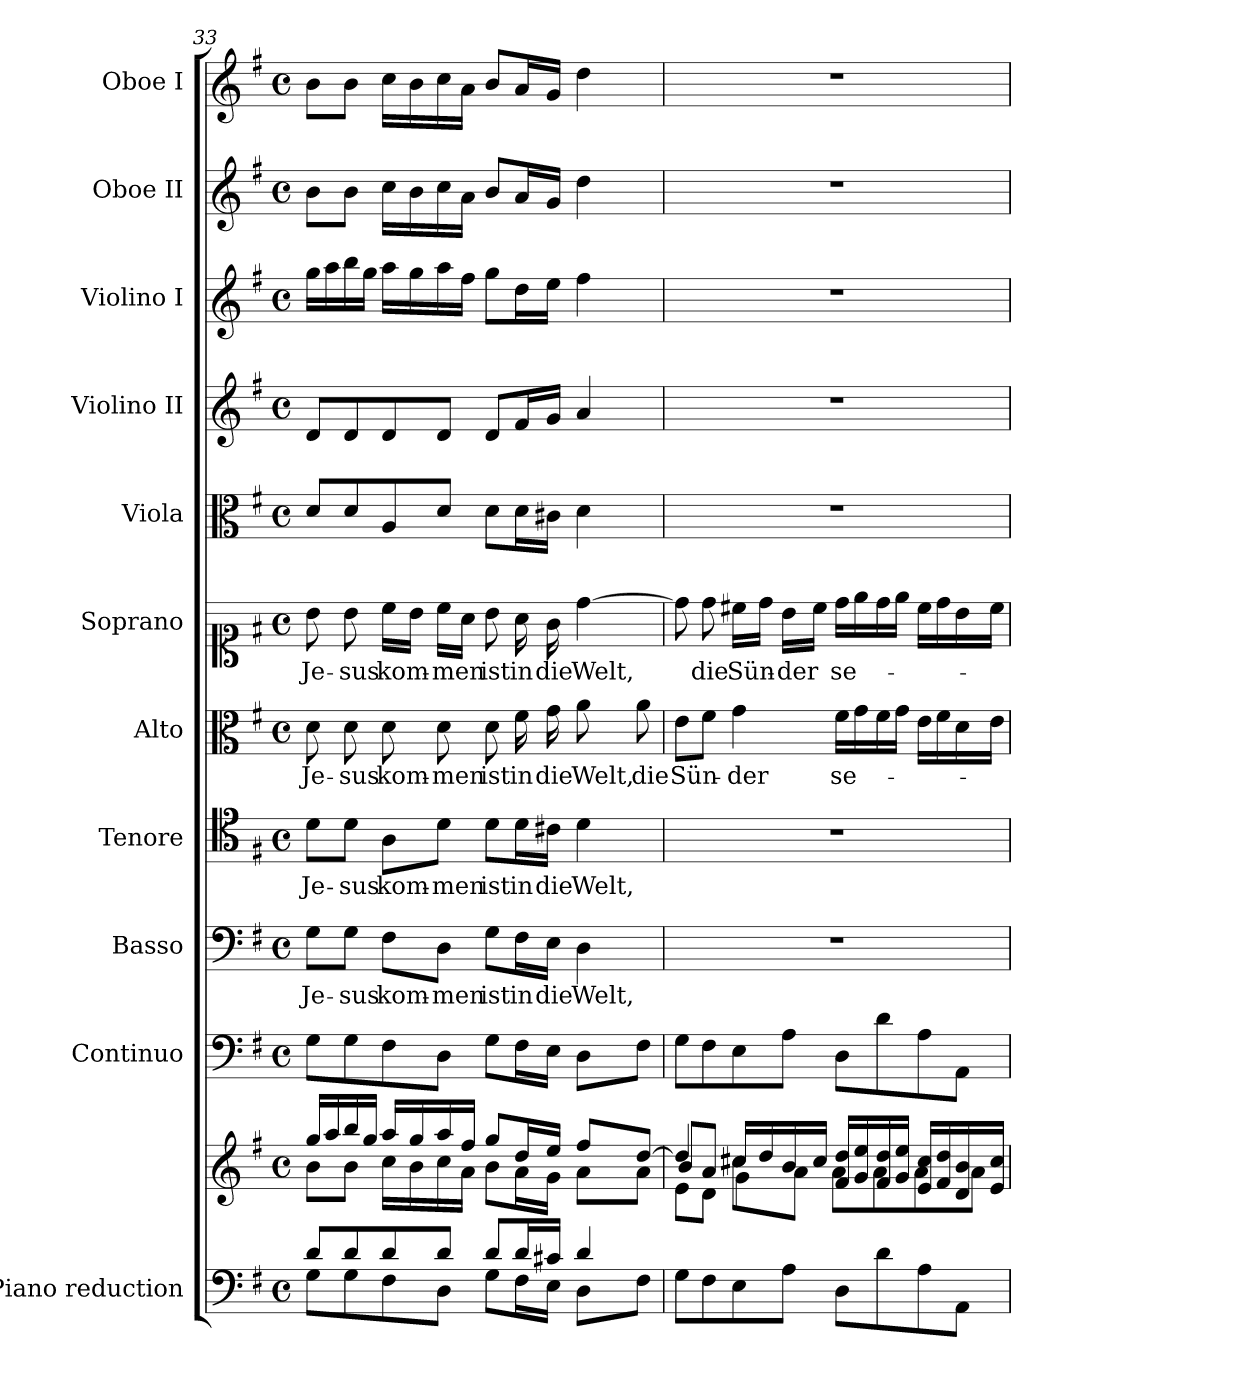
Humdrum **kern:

**kern	**kern	**kern	**kern	**text	**kern	**text	**kern	**text	**kern	**text	**kern	**kern	**kern	**kern	**kern
*part11	*part11	*part10	*part9	*part9	*part8	*part8	*part7	*part7	*part6	*part6	*part5	*part4	*part3	*part2	*part1
*staff12	*staff11	*staff10	*staff9	*staff9	*staff8	*staff8	*staff7	*staff7	*staff6	*staff6	*staff5	*staff4	*staff3	*staff2	*staff1
*I"Piano reduction	*	*I"Continuo	*I"Basso	*	*I"Tenore	*	*I"Alto	*	*I"Soprano	*	*I"Viola	*I"Violino II	*I"Violino I	*I"Oboe II	*I"Oboe I
*I'Pno	*	*	*	*	*	*	*	*	*	*	*	*	*	*I'Ob	*I'Ob
!!LO:PB:g=z
*clefF4	*clefG2	*clefF4	*clefF4	*	*clefC4	*	*clefC3	*	*clefC1	*	*clefC3	*clefG2	*clefG2	*clefG2	*clefG2
*k[f#]	*k[f#]	*k[f#]	*k[f#]	*	*k[f#]	*	*k[f#]	*	*k[f#]	*	*k[f#]	*k[f#]	*k[f#]	*k[f#]	*k[f#]
*M4/4	*M4/4	*M4/4	*M4/4	*	*M4/4	*	*M4/4	*	*M4/4	*	*M4/4	*M4/4	*M4/4	*M4/4	*M4/4
*met(c)	*met(c)	*met(c)	*met(c)	*	*met(c)	*	*met(c)	*	*met(c)	*	*met(c)	*met(c)	*met(c)	*met(c)	*met(c)
=33	=33	=33	=33	=33	=33	=33	=33	=33	=33	=33	=33	=33	=33	=33	=33
*^	*^	*	*	*	*	*	*	*	*	*	*	*	*	*	*
!	!	!	!	!	!	!LO:LY:b	!	!LO:LY:b	!	!LO:LY:b	!	!LO:LY:b	!	!	!	!	!
8d/L	8G\L	16gg/LL	8b\L	8G\L	8G\L	Je-	8d\L	Je-	8d\	Je-	8b\	Je-	8d/L	8d/L	16gg\LL	8b\L	8b\L
.	.	16aa/	.	.	.	.	.	.	.	.	.	.	.	.	16aa\	.	.
!	!	!	!	!	!	!LO:LY:b	!	!LO:LY:b	!	!LO:LY:b	!	!LO:LY:b	!	!	!	!	!
8d/	8G\	16bb/	8b\J	8G\	8G\J	-sus	8d\J	-sus	8d\	-sus	8b\	-sus	8d/	8d/	16bb\	8b\J	8b\J
.	.	16gg/JJ	.	.	.	.	.	.	.	.	.	.	.	.	16gg\JJ	.	.
!	!	!	!	!	!	!LO:LY:b	!	!LO:LY:b	!	!LO:LY:b	!	!LO:LY:b	!	!	!	!	!
8d/	8F#\	16aa/LL	16cc\LL	8F#\	8F#\L	kom-	8A\L	kom-	8d\	kom-	16cc\LL	kom-	8A/	8d/	16aa\LL	16cc\LL	16cc\LL
.	.	16gg/	16b\	.	.	.	.	.	.	.	16b\JJ	.	.	.	16gg\	16b\	16b\
!	!	!	!	!	!	!LO:LY:b	!	!LO:LY:b	!	!LO:LY:b	!	!LO:LY:b	!	!	!	!	!
8d/J	8D\J	16aa/	16cc\	8D\J	8D\J	-men	8d\J	-men	8d\	-men	16cc\LL	-men	8d/J	8d/J	16aa\	16cc\	16cc\
.	.	16ff#/JJ	16a\JJ	.	.	.	.	.	.	.	16a\JJ	.	.	.	16ff#\JJ	16a\JJ	16a\JJ
!	!	!	!	!	!	!LO:LY:b	!	!LO:LY:b	!	!LO:LY:b	!	!LO:LY:b	!	!	!	!	!
8d/L	8G\L	8gg/L	8b\L	8G\L	8G\L	ist	8d\L	ist	8d\	ist	8b\	ist	8d\L	8d/L	8gg\L	8b/L	8b/L
!	!	!	!	!	!	!LO:LY:b	!	!LO:LY:b	!	!LO:LY:b	!	!LO:LY:b	!	!	!	!	!
16d/L	16F#\L	16dd/L	16a\L	16F#\L	16F#\L	in	16d\L	in	16f#\	in	16a\	in	16d\L	16f#/L	16dd\L	16a/L	16a/L
!	!	!	!	!	!	!LO:LY:b	!	!LO:LY:b	!	!LO:LY:b	!	!LO:LY:b	!	!	!	!	!
16c#X/JJ	16E\JJ	16ee/JJ	16g\JJ	16E\JJ	16E\JJ	die	16c#X\JJ	die	16g\	die	16g\	die	16c#X\JJ	16g/JJ	16ee\JJ	16g/JJ	16g/JJ
!	!	!	!	!	!	!LO:LY:b	!	!LO:LY:b	!	!LO:LY:b	!	!LO:LY:b	!	!	!	!	!
4d/	8D\L	8ff#/L	8a\L	8D\L	4D\	Welt,	4d\	Welt,	8a\	Welt,	[4dd\	Welt,	4d\	4a/	4ff#\	4dd\	4dd\
!	!	!	!	!	!	!	!	!	!	!LO:LY:b	!	!	!	!	!	!	!
.	8F#\J	[8dd/J	8a\J	8F#\J	.	.	.	.	8a\	die	.	.	.	.	.	.	.
=34	=34	=34	=34	=34	=34	=34	=34	=34	=34	=34	=34	=34	=34	=34	=34	=34	=34
*	*	*	*^	*	*	*	*	*	*	*	*	*	*	*	*	*	*
!	!	!	!	!	!	!	!	!	!	!	!LO:LY:b	!	!	!	!	!	!	!
*v	*v	*	*	*	*	*	*	*	*	*	*	*	*	*	*	*	*	*
8G\L	4dd/]	8e\L	8b/L	8G\L	1r	.	1r	.	8e\L	Sün-	8dd\]	.	1r	1r	1r	1r	1r
!	!	!	!	!	!	!	!	!	!	!	!	!LO:LY:b	!	!	!	!	!
8F#\	.	8d\J	8a/J	8F#\	.	.	.	.	8f#\J	.	8dd\	die	.	.	.	.	.
!	!	!	!	!	!	!	!	!	!	!LO:LY:b	!	!LO:LY:b	!	!	!	!	!
8E\	16cc#X/LL	8cc#\L	4g\	8E\	.	.	.	.	4g\	-der	16cc#X\LL	Sün-	.	.	.	.	.
.	16dd/	.	.	.	.	.	.	.	.	.	16dd\JJ	.	.	.	.	.	.
!	!	!	!	!	!	!	!	!	!	!	!	!LO:LY:b	!	!	!	!	!
8A\J	16b/	8a\J	.	8A\J	.	.	.	.	.	.	16b\LL	-der	.	.	.	.	.
.	16cc#/JJ	.	.	.	.	.	.	.	.	.	16cc#\JJ	.	.	.	.	.	.
!	!	!	!	!	!	!	!	!	!	!LO:LY:b	!	!LO:LY:b	!	!	!	!	!
8D\L	16f#/ 16dd/LL	8a\L	2ryy	8D\L	.	.	.	.	16f#\LL	se-	16dd\LL	se-	.	.	.	.	.
.	16g/ 16ee/	.	.	.	.	.	.	.	16g\	.	16ee\	.	.	.	.	.	.
8d\	16f#/ 16dd/	8a\	.	8d\	.	.	.	.	16f#\	.	16dd\	.	.	.	.	.	.
.	16g/ 16ee/JJ	.	.	.	.	.	.	.	16g\JJ	.	16ee\JJ	.	.	.	.	.	.
8A\	16e/ 16cc#/LL	8a\	.	8A\	.	.	.	.	16e\LL	.	16cc#\LL	.	.	.	.	.	.
.	16f#/ 16dd/	.	.	.	.	.	.	.	16f#\	.	16dd\	.	.	.	.	.	.
8AA\J	16d/ 16b/	8a\J	.	8AA\J	.	.	.	.	16d\	.	16b\	.	.	.	.	.	.
.	16e/ 16cc#/JJ	.	.	.	.	.	.	.	16e\JJ	.	16cc#\JJ	.	.	.	.	.	.
*	*v	*v	*v	*	*	*	*	*	*	*	*	*	*	*	*	*	*
=	=	=	=	=	=	=	=	=	=	=	=	=	=	=	=
*-	*-	*-	*-	*-	*-	*-	*-	*-	*-	*-	*-	*-	*-	*-	*-
